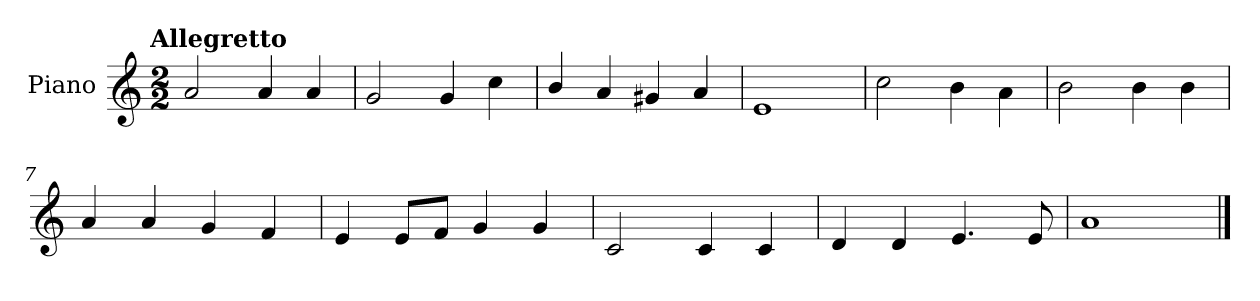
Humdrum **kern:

**kern
*part1
*staff1
*I"Piano
*I'Pno.
*clefG2
*k[]
!!LO:TX:omd:t=Allegretto
*M2/2
*MM116
=1
2a/
4a/
4a/
=2
2g/
4g/
4cc\
=3
4b/
4a/
4g#X/
4a/
=4
1e
=5
2cc\
4b\
4a\
=6
2b\
4b\
4b\
!!LO:LB:g=z
=7
4a/
4a/
4g/
4f/
=8
4e/
8e/L
8f/J
4g/
4g/
=9
2c/
4c/
4c/
=10
4d/
4d/
4.e/
8e/
=11
1a
==
*-
